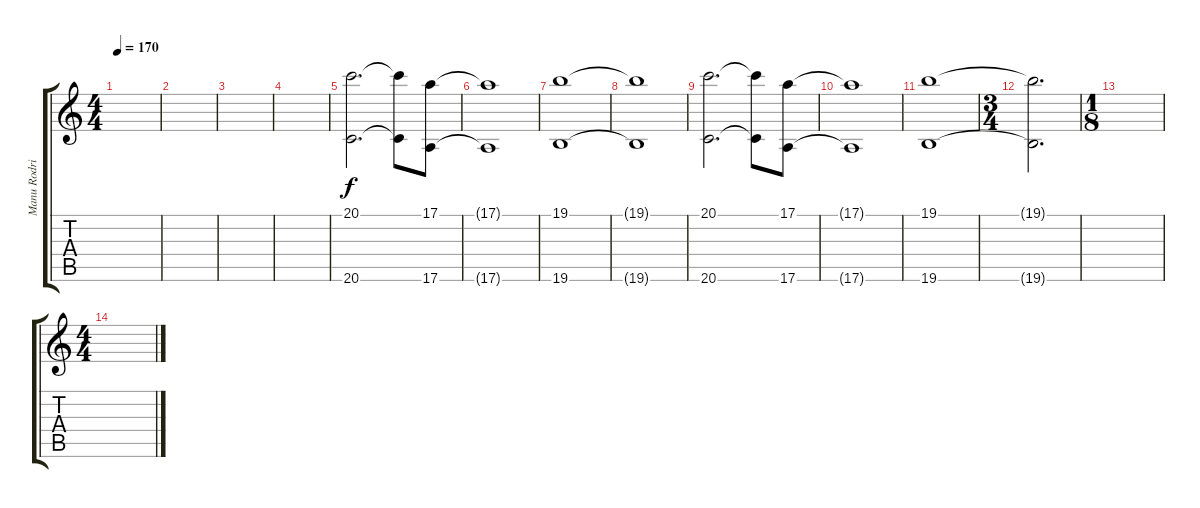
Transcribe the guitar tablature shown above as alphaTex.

\track ("Manu Rodriguez" "Manu Rodri") {instrument musicbox}
\staff {score tabs}
\tuning (E4 B3 G3 D3 A2 E2) {hide}
\ts (4 4)
\tempo 170
\clef g2
\ks c
|
|
|
|
(20.1 20.6).2{d volume 10 instrument stringensemble1} (20.1{t} 20.6{t}).8 (17.1 17.6).8 |
(17.1{t} 17.6{t}).1 |
(19.1 19.6).1 |
(19.1{t} 19.6{t}).1 |
(20.1 20.6).2{d} (20.1{t} 20.6{t}).8 (17.1 17.6).8 |
(17.1{t} 17.6{t}).1 |
(19.1 19.6).1 |
\ts (3 4)
(19.1{t} 19.6{t}).2{d} |
\ts (1 8)
|
\ts (4 4)
